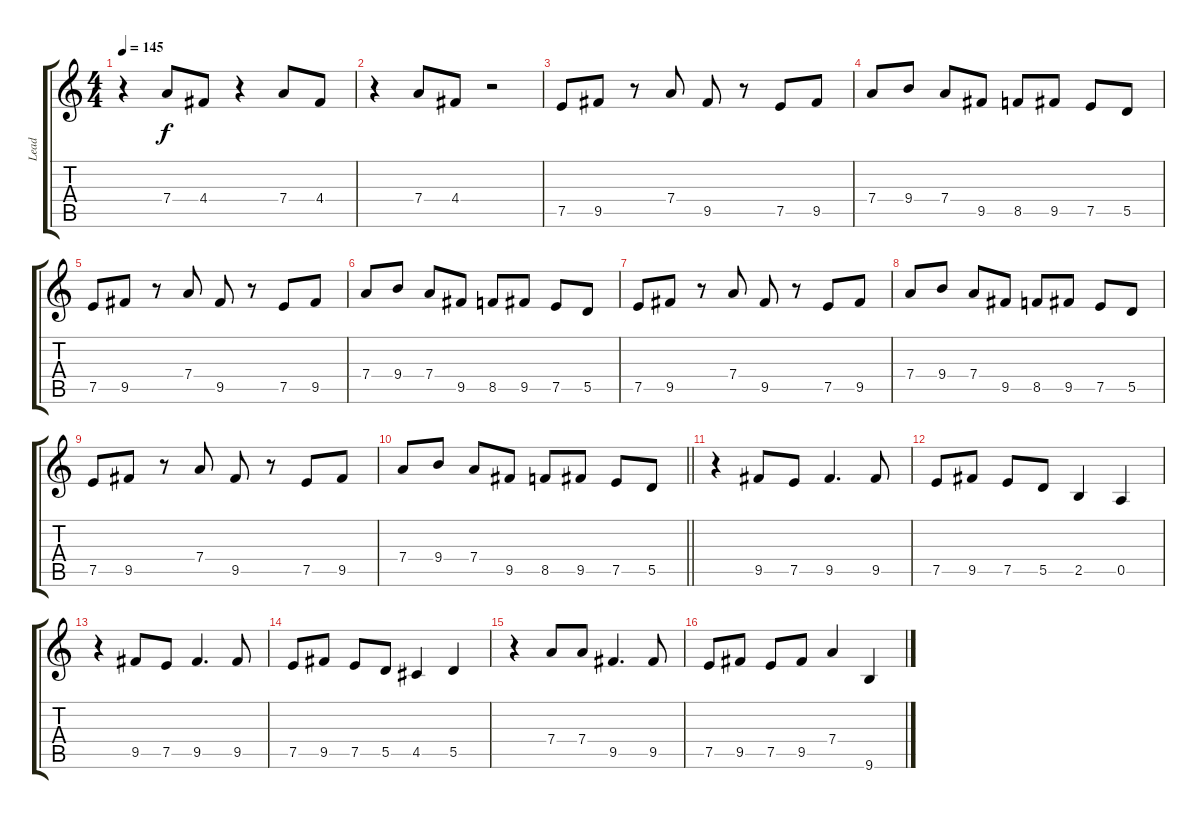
\track ("Lead " "Lead ") {instrument distortionguitar}
\staff {score tabs}
\tuning (E4 B3 G3 D3 A2 D2) {hide}
\ts (4 4)
\tempo 145
\clef g2
\ks c
r.4{dy f instrument distortionguitar} 7.4.8 4.4.8 r.4 7.4.8 4.4.8 |
r.4 7.4.8 4.4.8 r.2 |
7.5.8 9.5.8 r.8 7.4.8 9.5.8 r.8 7.5.8 9.5.8 |
7.4.8 9.4.8 7.4.8 9.5.8 8.5.8 9.5.8 7.5.8 5.5.8 |
7.5.8 9.5.8 r.8 7.4.8 9.5.8 r.8 7.5.8 9.5.8 |
7.4.8 9.4.8 7.4.8 9.5.8 8.5.8 9.5.8 7.5.8 5.5.8 |
7.5.8 9.5.8 r.8 7.4.8 9.5.8 r.8 7.5.8 9.5.8 |
7.4.8 9.4.8 7.4.8 9.5.8 8.5.8 9.5.8 7.5.8 5.5.8 |
7.5.8 9.5.8 r.8 7.4.8 9.5.8 r.8 7.5.8 9.5.8 |
\barLineRight lightlight
7.4.8 9.4.8 7.4.8 9.5.8 8.5.8 9.5.8 7.5.8 5.5.8 |
r.4 9.5.8 7.5.8 9.5.4{d} 9.5.8 |
7.5.8 9.5.8 7.5.8 5.5.8 2.5.4 0.5.4 |
r.4 9.5.8 7.5.8 9.5.4{d} 9.5.8 |
7.5.8 9.5.8 7.5.8 5.5.8 4.5.4 5.5.4 |
r.4 7.4.8 7.4.8 9.5.4{d} 9.5.8 |
7.5.8 9.5.8 7.5.8 9.5.8 7.4.4 9.6.4
